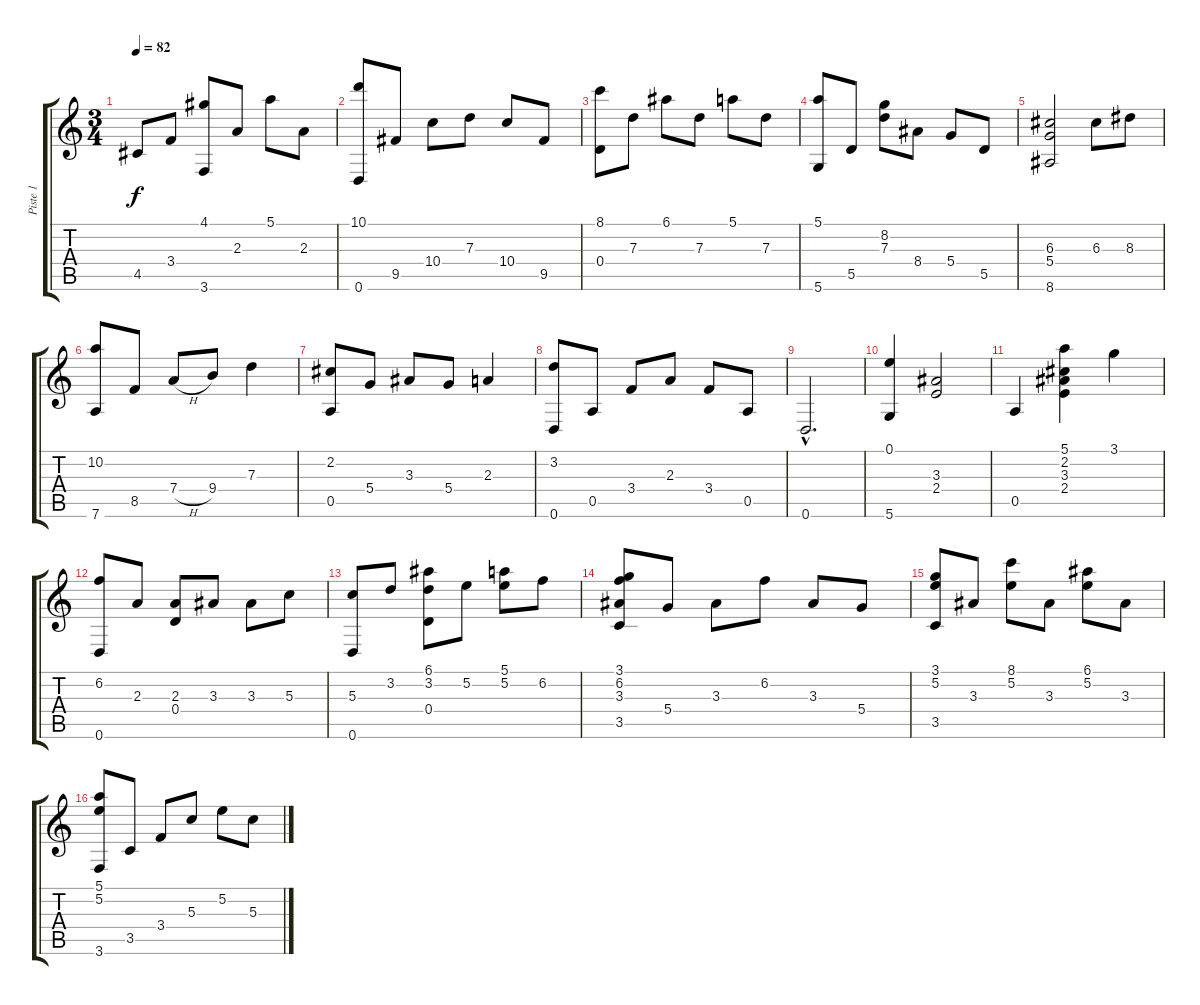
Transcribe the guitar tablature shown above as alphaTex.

\track ("Piste 1" "Piste 1") {instrument acousticguitarnylon}
\staff {score tabs}
\tuning (E4 B3 G3 D3 A2 D2) {hide}
\ts (3 4)
\tempo 82
\clef g2
\ks c
4.5.8{dy f} 3.4.8 (4.1 3.6).8 2.3.8 5.1.8 2.3.8 |
(10.1 0.6).8 9.5.8 10.4.8 7.3.8 10.4.8 9.5.8 |
(8.1 0.4).8 7.3.8 6.1.8 7.3.8 5.1.8 7.3.8 |
(5.1 5.6).8 5.5.8 (8.2 7.3).8 8.4.8 5.4.8 5.5.8 |
(6.3 5.4 8.6).2 6.3.8 8.3.8 |
(10.2 7.6).8 8.5.8 7.4{h}.8 9.4.8 7.3.4 |
(2.2 0.5).8 5.4.8 3.3.8 5.4.8 2.3.4 |
(3.2 0.6).8 0.5.8 3.4.8 2.3.8 3.4.8 0.5.8 |
0.6{hac}.2{d} |
(0.1 5.6).4 (3.3 2.4).2 |
0.5.4 (5.1 2.2 3.3 2.4).4 3.1.4 |
(6.2 0.6).8 2.3.8 (2.3 0.4).8 3.3.8 3.3.8 5.3.8 |
(5.3 0.6).8 3.2.8 (6.1 3.2 0.4).8 5.2.8 (5.1 5.2).8 6.2.8 |
(3.1 6.2 3.3 3.5).8 5.4.8 3.3.8 6.2.8 3.3.8 5.4.8 |
(3.1 5.2 3.5).8 3.3.8 (8.1 5.2).8 3.3.8 (6.1 5.2).8 3.3.8 |
(5.1 5.2 3.6).8 3.5.8 3.4.8 5.3.8 5.2.8 5.3.8
